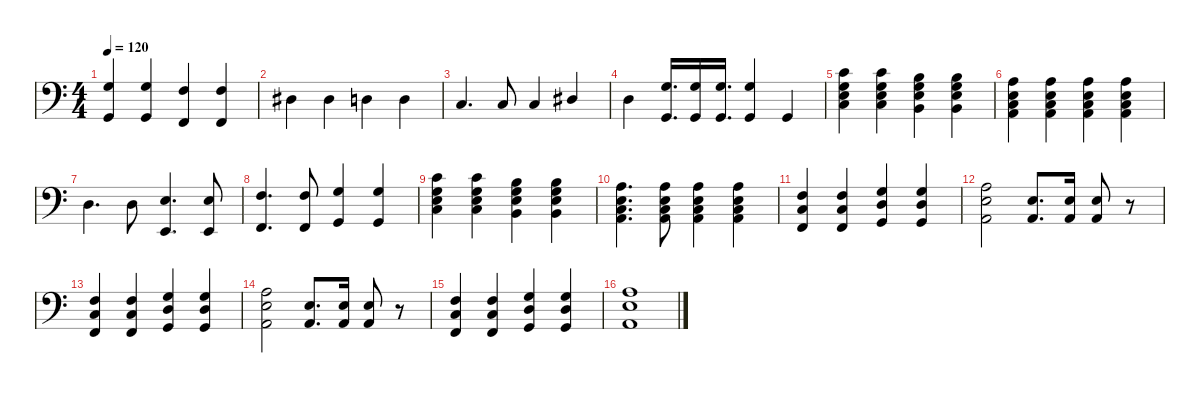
\defaultSystemsLayout 4
\hideDynamics
\bracketExtendMode nobrackets
\singleTrackTrackNamePolicy hidden
\multiTrackTrackNamePolicy hidden
\otherSystemsTrackNameOrientation horizontal
\track ("Rythm" "pno.") {instrument acousticgrandpiano}
\staff {score}
\tuning (E4 B3 G3 D3 A2 E2)
\ts (4 4)
\tempo 120
\clef f4
\ks c
(0.3 3.6).4{dy f beam Up} (0.3 3.6).4{beam Up} (3.4 1.6).4{beam Up} (3.4 1.6).4{beam Up} |
1.4{acc #}.4{beam Down} 1.4{acc #}.4{beam Down} 0.4.4{beam Down} 0.4.4{beam Down} |
3.5.4{d beam Up} 3.5.8{beam Up} 3.5.4{beam Up} 1.4{acc #}.4{beam Up} |
0.4.4{beam Down} (0.3 3.6).16{d beam Up} (0.3 3.6).16{beam Up} (0.3 3.6).16{d beam Up} (0.3 3.6).4{beam Up} 3.6.4{beam Up} |
(1.2 0.3 2.4 3.5).4{beam Down} (1.2 0.3 2.4 3.5).4{beam Down} (0.2 0.3 2.4 2.5).4{beam Down} (0.2 0.3 2.4 2.5).4{beam Down} |
(2.3 2.4 3.5 5.6).4{beam Down} (2.3 2.4 3.5 5.6).4{beam Down} (2.3 2.4 3.5 5.6).4{beam Down} (2.3 2.4 3.5 5.6).4{beam Down} |
0.4.4{d beam Down} 0.4.8{beam Down} (2.4 0.6).4{d beam Up} (2.4 0.6).8{beam Up} |
(3.4 1.6).4{d beam Up} (3.4 1.6).8{beam Up} (0.3 3.6).4{beam Up} (0.3 3.6).4{beam Up} |
(1.2 0.3 2.4 3.5).4{beam Down} (1.2 0.3 2.4 3.5).4{beam Down} (0.2 0.3 2.4 2.5).4{beam Down} (0.2 0.3 2.4 2.5).4{beam Down} |
(2.3 2.4 3.5 5.6).4{d beam Down} (2.3 2.4 3.5 5.6).8{beam Down} (2.3 2.4 3.5 5.6).4{beam Down} (2.3 2.4 3.5 5.6).4{beam Down} |
(3.4 3.5 1.6).4{beam Up} (3.4 3.5 1.6).4{beam Up} (0.3 0.4 3.6).4{beam Up} (0.3 0.4 3.6).4{beam Up} |
(2.3 2.4 0.5).2{beam Down} (2.4 0.5).8{d beam Up} (2.4 0.5).16{beam Up} (2.4 0.5).8{beam Up} r.8{beam Up} |
(3.4 3.5 1.6).4{beam Up} (3.4 3.5 1.6).4{beam Up} (0.3 0.4 3.6).4{beam Up} (0.3 0.4 3.6).4{beam Up} |
(2.3 2.4 0.5).2{beam Down} (2.4 0.5).8{d beam Up} (2.4 0.5).16{beam Up} (2.4 0.5).8{beam Up} r.8{beam Up} |
(3.4 3.5 1.6).4{beam Up} (3.4 3.5 1.6).4{beam Up} (0.3 0.4 3.6).4{beam Up} (0.3 0.4 3.6).4{beam Up} |
(2.3 2.4 0.5).1{beam Down}
